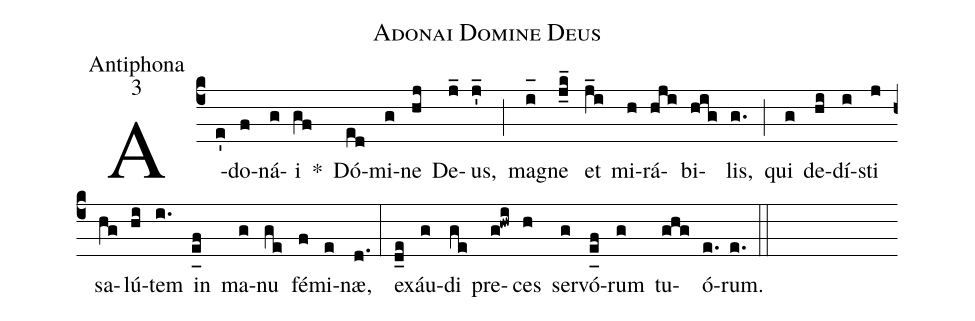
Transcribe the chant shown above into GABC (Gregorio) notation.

name:Adonai Domine Deus;
office-part:Antiphona;
mode:3;
%%
(c4) A(e')do(f)ná(g)i(gf) *() Dó(ed)mi(g)ne(hj) De(j_)us,(j'_) (;) ma(i_[oh:h])gne(j_k_) et(j_i) mi(h)rá(hji)bi(hig)lis,(g.) (;) qui(g) de(hi)dí(i)sti(j) sa(hg)lú(hi)tem(i.) in(e_[uh:l]f) ma(g)nu(ge) fé(f)mi(e)næ,(d.) (:) ex(d_e)áu(g)di(ge) pre(g!hwi)ces(h) ser(g)vó(e_[uh:l]f)rum(g) tu(ghg)ó(e.)rum.(e.) (::)
